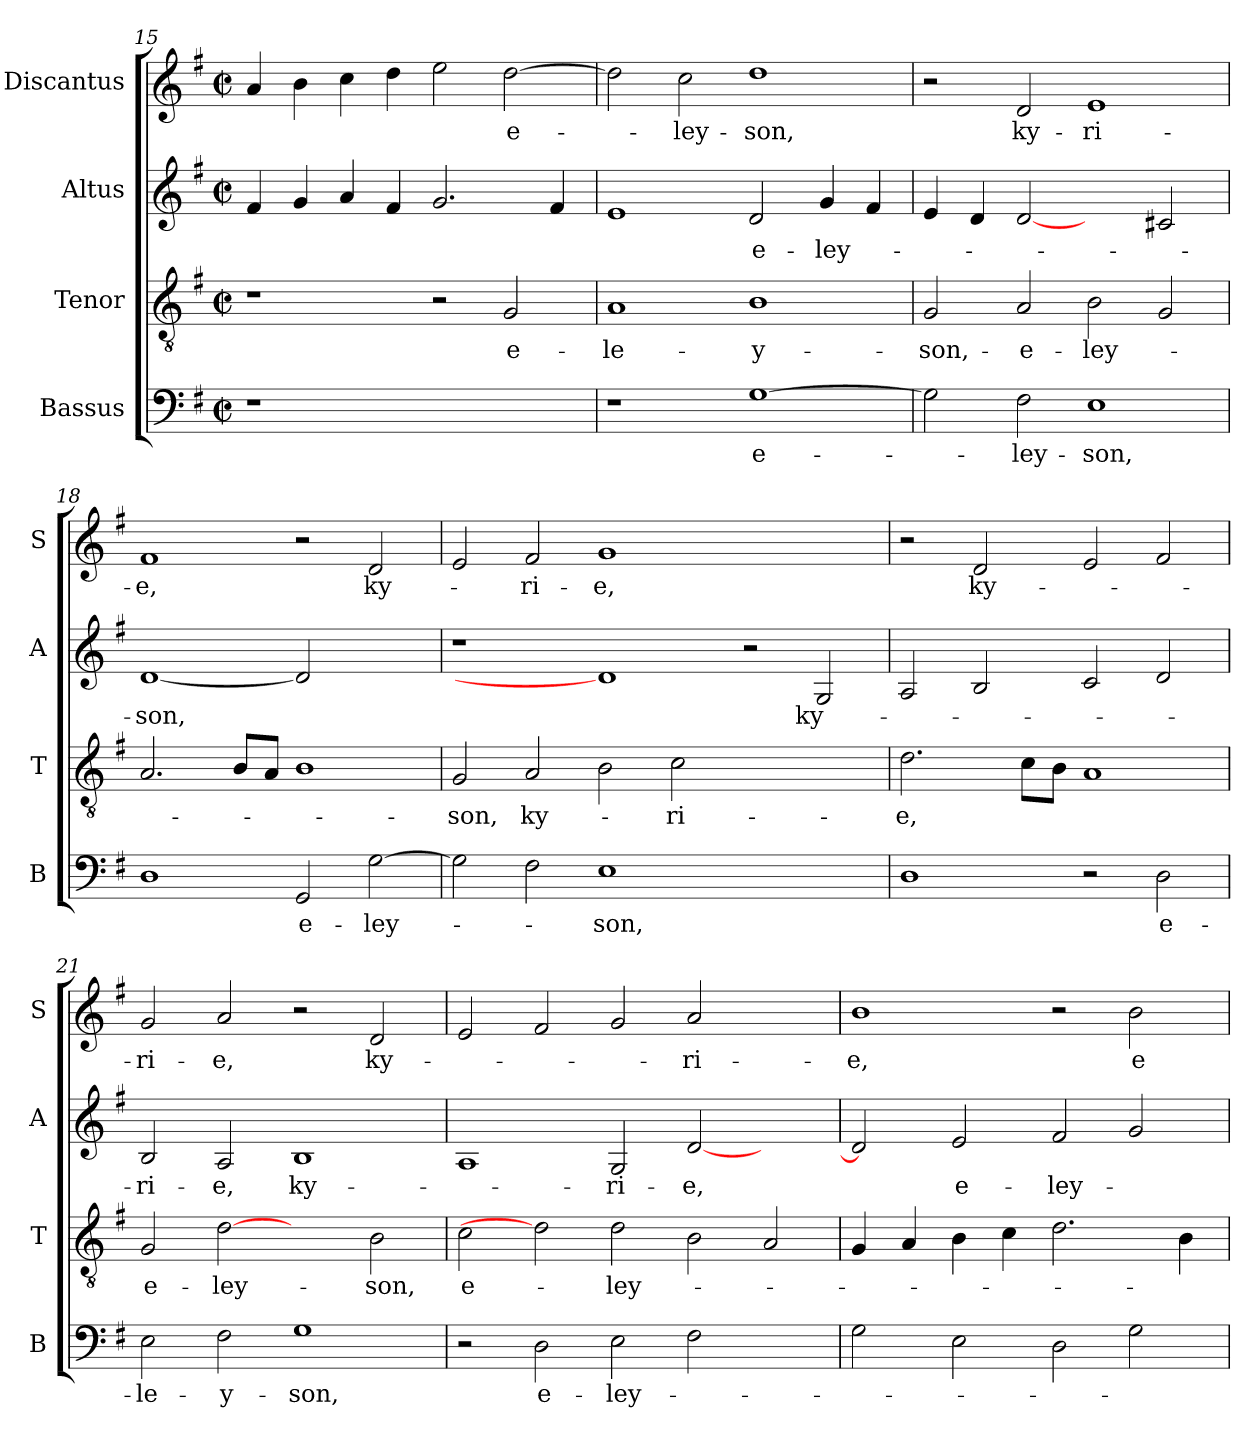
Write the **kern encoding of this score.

**kern	**text	**kern	**text	**kern	**text	**kern	**text
*part4	*part4	*part3	*part3	*part2	*part2	*part1	*part1
*staff4	*staff4	*staff3	*staff3	*staff2	*staff2	*staff1	*staff1
*I"Bassus	*	*I"Tenor	*	*I"Altus	*	*I"Discantus	*
*I'B	*	*I'T	*	*I'A	*	*I'S	*
*clefF4	*	*clefGv2	*	*clefG2	*	*clefG2	*
*k[f#]	*	*k[f#]	*	*k[f#]	*	*k[f#]	*
*G:	*	*G:	*	*G:	*	*G:	*
*M2/2	*	*M2/2	*	*M2/2	*	*M2/2	*
*met(c|)	*	*met(c|)	*	*met(c|)	*	*met(c|)	*
=15	=15	=15	=15	=15	=15	=15	=15
1r	.	1r	.	4f#/	.	4a/	.
.	.	.	.	4g/	.	4b\	.
.	.	.	.	4a/	.	4cc\	.
.	.	.	.	4f#/	.	4dd\	.
1ryy	.	2r	.	2.g/	.	2ee\	.
!	!	!	!LO:LY:b	!	!	!	!LO:LY:b
.	.	2G/	e-	.	.	[2dd\	-e-
.	.	.	.	4f#/	.	.	.
=16	=16	=16	=16	=16	=16	=16	=16
!	!	!	!LO:LY:b	!	!	!	!
1r	.	1A	-le-	1e	.	2dd\]	.
!	!	!	!	!	!	!	!LO:LY:b
.	.	.	.	.	.	2cc\	-ley-
!	!LO:LY:b	!	!LO:LY:b	!	!LO:LY:b	!	!LO:LY:b
[1G	e-	1B	-y-	2d/	-e-	1dd	-son,
!	!	!	!	!	!LO:LY:b	!	!
.	.	.	.	4g/	-ley-	.	.
.	.	.	.	4f#/	.	.	.
=17	=17	=17	=17	=17	=17	=17	=17
!	!	!	!LO:LY:b	!	!	!	!
2G\]	.	2G/	-son,-	4e/	.	2r	.
.	.	.	.	4d/	.	.	.
!	!LO:LY:b	!	!LO:LY:b	!	!	!	!LO:LY:b
2F#\	-ley-	2A/	-e-	[2d	.	2d/	ky-
!	!LO:LY:b	!	!LO:LY:b	!	!	!	!LO:LY:b
1E	-son,	2B\	-ley-	2ryy	.	1e	-ri-
.	.	2G/	.	2c#X/	.	.	.
=18	=18	=18	=18	=18	=18	=18	=18
!	!	!	!	!	!LO:LY:b	!	!LO:LY:b
1D	.	2.A/	.	[1d	-son,	1f#	-e,
.	.	8B/L	.	.	.	.	.
.	.	8A/J	.	.	.	.	.
!	!LO:LY:b	!	!	!	!	!	!
2GG/	e-	1B	.	2d]	.	2r	.
!	!LO:LY:b	!	!	!	!	!	!LO:LY:b
[2G\	-ley-	.	.	2ryy	.	2d/	ky-
!!LO:PB:g=z
=19	=19	=19	=19	=19	=19	=19	=19
!	!	!	!LO:LY:b	!	!	!	!
2G\]	.	2G/	-son,	1r	.	2e/	.
!	!	!	!LO:LY:b	!	!	!	!LO:LY:b
2F#\	.	2A/	ky-	.	.	2f#/	-ri-
!	!LO:LY:b	!	!	!	!	!	!LO:LY:b
1E	-son,	2B\	.	1d]	.	1g	-e,
!	!	!	!LO:LY:b	!	!	!	!
.	.	2c\	-ri-	.	.	.	.
1ryy	.	1ryy	.	2r	.	1ryy	.
!	!	!	!	!	!LO:LY:b	!	!
.	.	.	.	2G/	ky-	.	.
=20	=20	=20	=20	=20	=20	=20	=20
!	!	!	!LO:LY:b	!	!	!	!
1D	.	2.d\	-e,	2A/	.	2r	.
!	!	!	!	!	!	!	!LO:LY:b
.	.	.	.	2B/	.	2d/	ky-
.	.	8c\L	.	.	.	.	.
.	.	8B\J	.	.	.	.	.
2r	.	1A	.	2c/	.	2e/	.
!	!LO:LY:b	!	!	!	!	!	!
2D\	e-	.	.	2d/	.	2f#/	.
=21	=21	=21	=21	=21	=21	=21	=21
!	!LO:LY:b	!	!LO:LY:b	!	!LO:LY:b	!	!LO:LY:b
2E\	-le-	2G/	e-	2B/	-ri-	2g/	-ri-
!	!LO:LY:b	!	!LO:LY:b	!	!LO:LY:b	!	!LO:LY:b
2F#\	-y-	[2d	-ley-	2A/	-e,	2a/	-e,
!	!LO:LY:b	!	!	!	!LO:LY:b	!	!
1G	-son,	2ryy	.	1B	ky-	2r	.
!	!	!	!LO:LY:b	!	!	!	!LO:LY:b
.	.	2B\	-son,	.	.	2d/	ky-
=22	=22	=22	=22	=22	=22	=22	=22
!	!	!	!LO:LY:b	!	!	!	!
2r	.	2c\	e-	1A	.	2e/	.
!	!LO:LY:b	!	!	!	!	!	!
2D\	e-	2d]	.	.	.	2f#/	.
!	!LO:LY:b	!	!LO:LY:b	!	!LO:LY:b	!	!
2E\	-ley-	2d\	-ley-	2G/	-ri-	2g/	.
!	!	!	!	!	!LO:LY:b	!	!LO:LY:b
2F#\	.	2B\	.	[2d/	-e,	2a/	-ri-
2ryy	.	2A/	.	2ryy	.	2ryy	.
=23	=23	=23	=23	=23	=23	=23	=23
!	!	!	!	!	!	!	!LO:LY:b
2G\	.	4G/	.	2d/]	.	1b	-e,
.	.	4A/	.	.	.	.	.
!	!	!	!	!	!LO:LY:b	!	!
2E\	.	4B\	.	2e/	e-	.	.
.	.	4c\	.	.	.	.	.
!	!	!	!	!	!LO:LY:b	!	!
2D\	.	2.d\	.	2f#/	-ley-	2r	.
!	!	!	!	!	!	!	!LO:LY:b
2G\	.	.	.	2g/	.	2b\	e-
.	.	4B\	.	.	.	.	.
=	=	=	=	=	=	=	=
*-	*-	*-	*-	*-	*-	*-	*-
